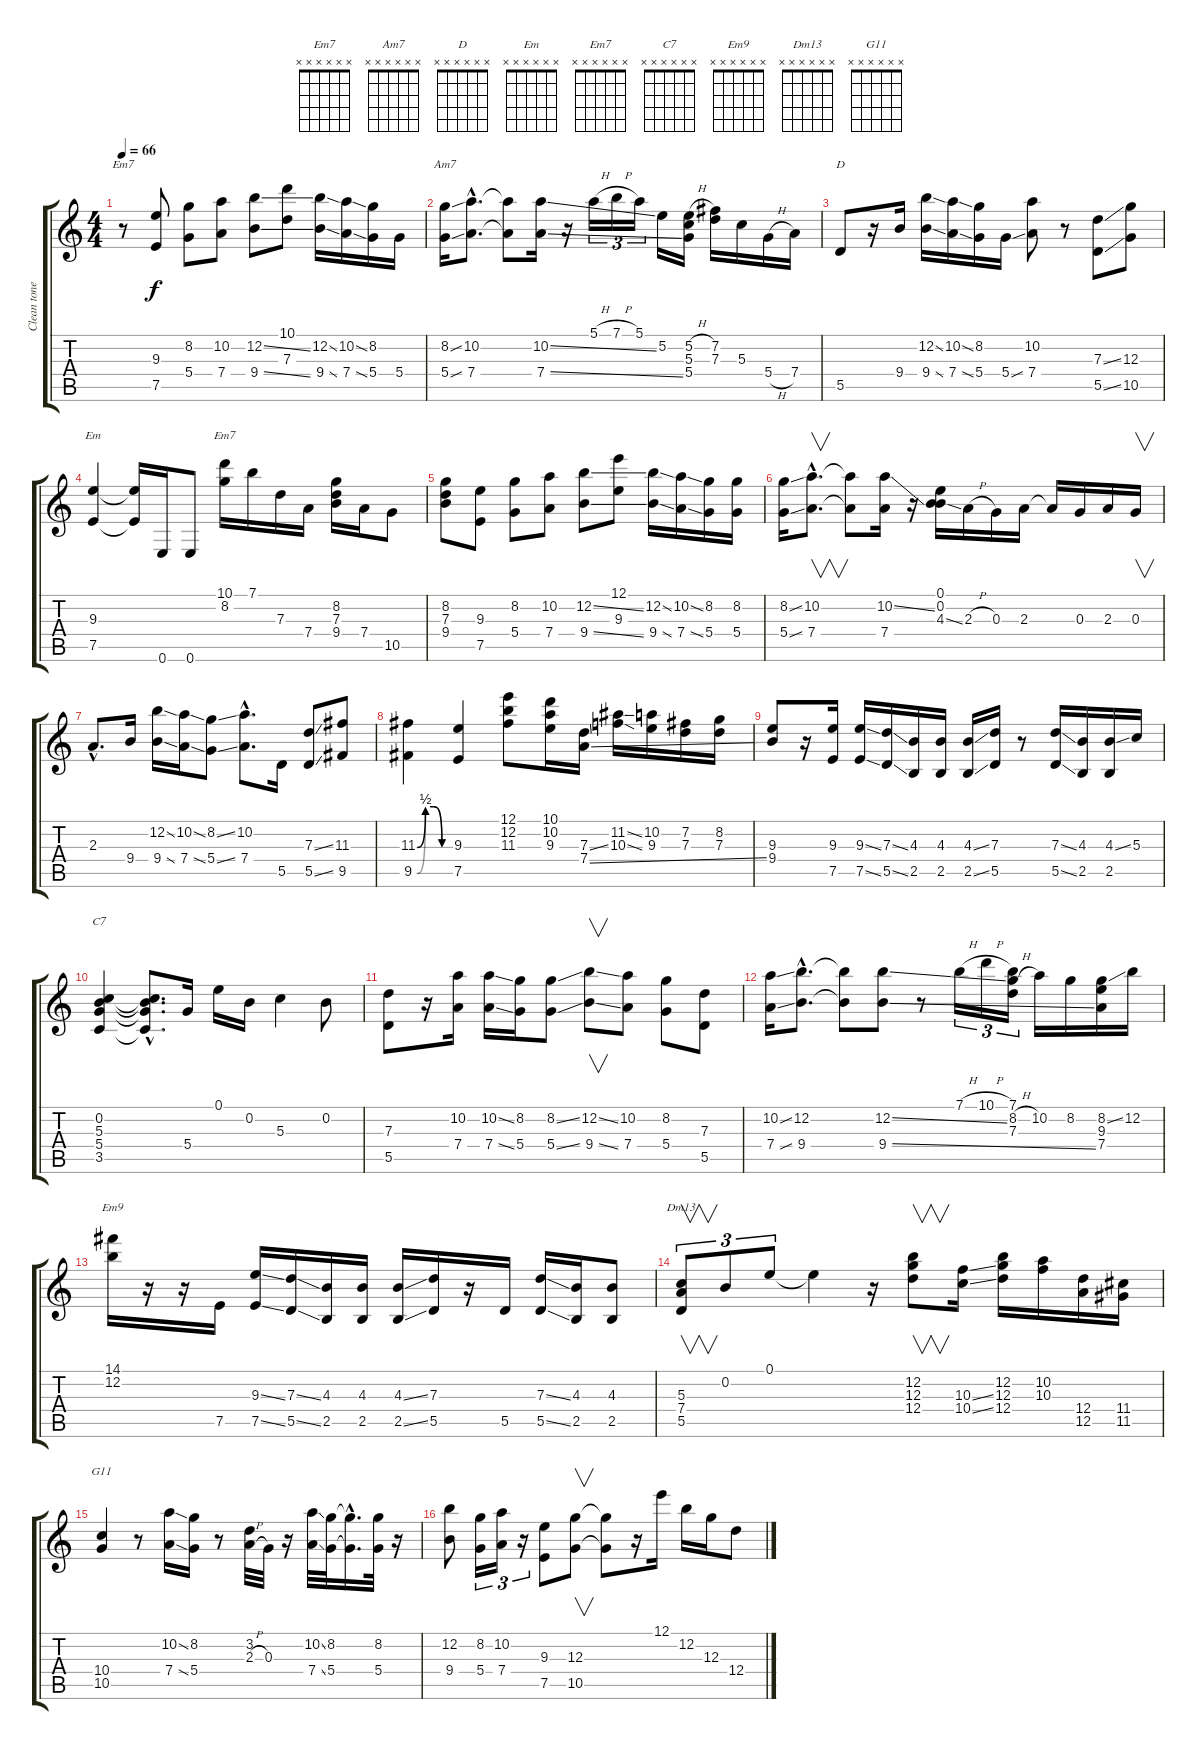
\track ("Clean tone" "Clean tone") {instrument electricguitarclean}
\staff {score tabs}
\tuning (E4 B3 G3 D3 A2 E2) {hide}
\chord ("Em7 " x x x x x x) {firstfret 0}
\chord ("Am7" x x x x x x) {firstfret 0}
\chord ("D" x x x x x x) {firstfret 0}
\chord ("Em" x x x x x x) {firstfret 0}
\chord ("Em7" x x x x x x) {firstfret 0}
\chord ("C7" x x x x x x) {firstfret 0}
\chord ("Em9" x x x x x x) {firstfret 0}
\chord ("Dm13" x x x x x x) {firstfret 0}
\chord ("G11" x x x x x x) {firstfret 0}
\ts (4 4)
\tempo 66
\clef g2
\ks c
r.8{ch "Em7 " dy f instrument electricguitarclean} (9.3 7.5).8 (8.2 5.4).8 (10.2 7.4).8 (12.2{ss} 9.4{ss}).8 (10.1 7.3).8 (12.2{ss} 9.4{ss}).16 (10.2{ss} 7.4{ss}).16 (8.2 5.4).16 5.4.16 |
(8.2{ss} 5.4{ss}).16{ch "Am7"} (10.2{hac} 7.4{hac}).8{d} (10.2{t} 7.4{t}).8 (10.2{ss} 7.4{ss}).16 r.16 5.1{h}.16{tu (3 2)} 7.1{h}.16{tu (3 2)} 5.1.16{tu (3 2)} 5.2.16 (5.2{h} 5.3 5.4).16 (7.2 7.3).16 5.3.16 5.4{h}.16 7.4.16 |
5.5.8{ch "D"} r.16 9.4.16 (12.2{ss} 9.4{ss}).16 (10.2{ss} 7.4{ss}).16 (8.2 5.4).16 5.4{ss}.16 (10.2 7.4).8 r.8 (7.3{ss} 5.5{ss}).8 (12.3 10.5).8 |
(9.3 7.5).4{ch "Em"} (9.3{t} 7.5{t}).16 0.6.16 0.6.8 (10.1 8.2).16{ch "Em7"} 7.1.16 7.3.16 7.4.16 (8.2 7.3 9.4).16 7.4.16 10.5.8 |
(8.2 7.3 9.4).8 (9.3 7.5).8 (8.2 5.4).8 (10.2 7.4).8 (12.2{ss} 9.4{ss}).8 (12.1 9.3).8 (12.2{ss} 9.4{ss}).16 (10.2{ss} 7.4{ss}).16 (8.2 5.4).16 (8.2 5.4).16 |
(8.2{ss} 5.4{ss}).16 (10.2{hac} 7.4{hac}).8{v d} (10.2{t} 7.4{t}).8 (10.2{ss} 7.4).16 r.16 (0.1 0.2 4.3{ss}).16 2.3{h}.16 0.3.16 2.3.16 2.3{t}.16 0.3.16 2.3.16 0.3.16{v} |
2.3{hac}.8{d} 9.4.16 (12.2{ss} 9.4{ss}).16 (10.2{ss} 7.4{ss}).16 (8.2{ss} 5.4{ss}).8 (10.2{hac} 7.4{hac}).8{d} 5.5.16 (7.3{ss} 5.5{ss}).8 (11.3 9.5).8 |
(11.3{be (custom 0 0 15 2 30 2 45 0 60 0)} 9.5{be (custom 0 0 15 2 30 2 45 0 60 0)}).4 (9.3 7.5).4 (12.1 12.2 11.3).8 (10.1 10.2 9.3).16 (7.3{ss} 7.4{ss}).16 (11.2{ss} 10.3{ss}).16 (10.2 9.3).16 (7.2 7.3).16 (8.2 7.3).16 |
(9.3 9.4).8 r.16 (9.3 7.5).16 (9.3{ss} 7.5{ss}).16 (7.3{ss} 5.5{ss}).16 (4.3 2.5).16 (4.3 2.5).16 (4.3{ss} 2.5{ss}).16 (7.3 5.5).16 r.8 (7.3{ss} 5.5{ss}).16 (4.3 2.5).16 (4.3{ss} 2.5).16 5.3.16 |
(0.2 5.3 5.4 3.5).4{ch "C7"} (0.2{hac t} 5.3{hac t} 5.4{hac t} 3.5{hac t}).8{d} 5.4.16 0.1.16 0.2.16 5.3.4 0.2.8 |
(7.3 5.5).8 r.16 (10.2 7.4).16 (10.2{ss} 7.4{ss}).16 (8.2 5.4).16 (8.2{ss} 5.4{ss}).8 (12.2{ss} 9.4{ss}).8{v} (10.2 7.4).8 (8.2 5.4).8 (7.3 5.5).8 |
(10.2{ss} 7.4{ss}).16 (12.2{hac} 9.4{hac}).8{d} (12.2{t} 9.4{t}).8 (12.2{ss} 9.4{ss}).8 r.8 7.1{h}.16{tu (3 2)} 10.1{h}.16{tu (3 2)} (7.1 8.2{h} 7.3).16{tu (3 2)} 10.2.16 8.2.16 (8.2{ss} 9.3 7.4).16 12.2.16 |
(14.1 12.2).16{ch "Em9"} r.16 r.16 7.5.16 (9.3{ss} 7.5{ss}).16 (7.3{ss} 5.5{ss}).16 (4.3 2.5).16 (4.3 2.5).16 (4.3{ss} 2.5{ss}).16 (7.3 5.5).16 r.16 5.5.16 (7.3{ss} 5.5{ss}).16 (4.3 2.5).16 (4.3 2.5).8 |
(5.3 7.4 5.5).8{v tu (3 2) ch "Dm13"} 0.2.8{tu (3 2)} 0.1.8{tu (3 2)} 0.1{t}.4 r.16 (12.2 12.3 12.4).8{v} (10.3{ss} 10.4{ss}).16 (12.2 12.3 12.4).16 (10.2 10.3).16 (12.4 12.5).16 (11.4 11.5).16 |
(10.4 10.5).4{ch "G11"} r.8 (10.2{ss} 7.4{ss}).16 (8.2 5.4).16 r.8 (3.2 2.3{h}).32 0.3.32 r.16 (10.2{ss} 7.4{ss}).32 (8.2 5.4).32 (8.2{hac t} 5.4{hac t}).16{d} (8.2 5.4).32 r.16 |
(12.2 9.4).8 (8.2 5.4).16{tu (3 2)} (10.2 7.4).16{tu (3 2)} r.16{tu (3 2)} (9.3 7.5).8 (12.3 10.5).8{v} (12.3{t} 10.5{t}).8 r.16 12.1.16 12.2.16 12.3.16 12.4.8
